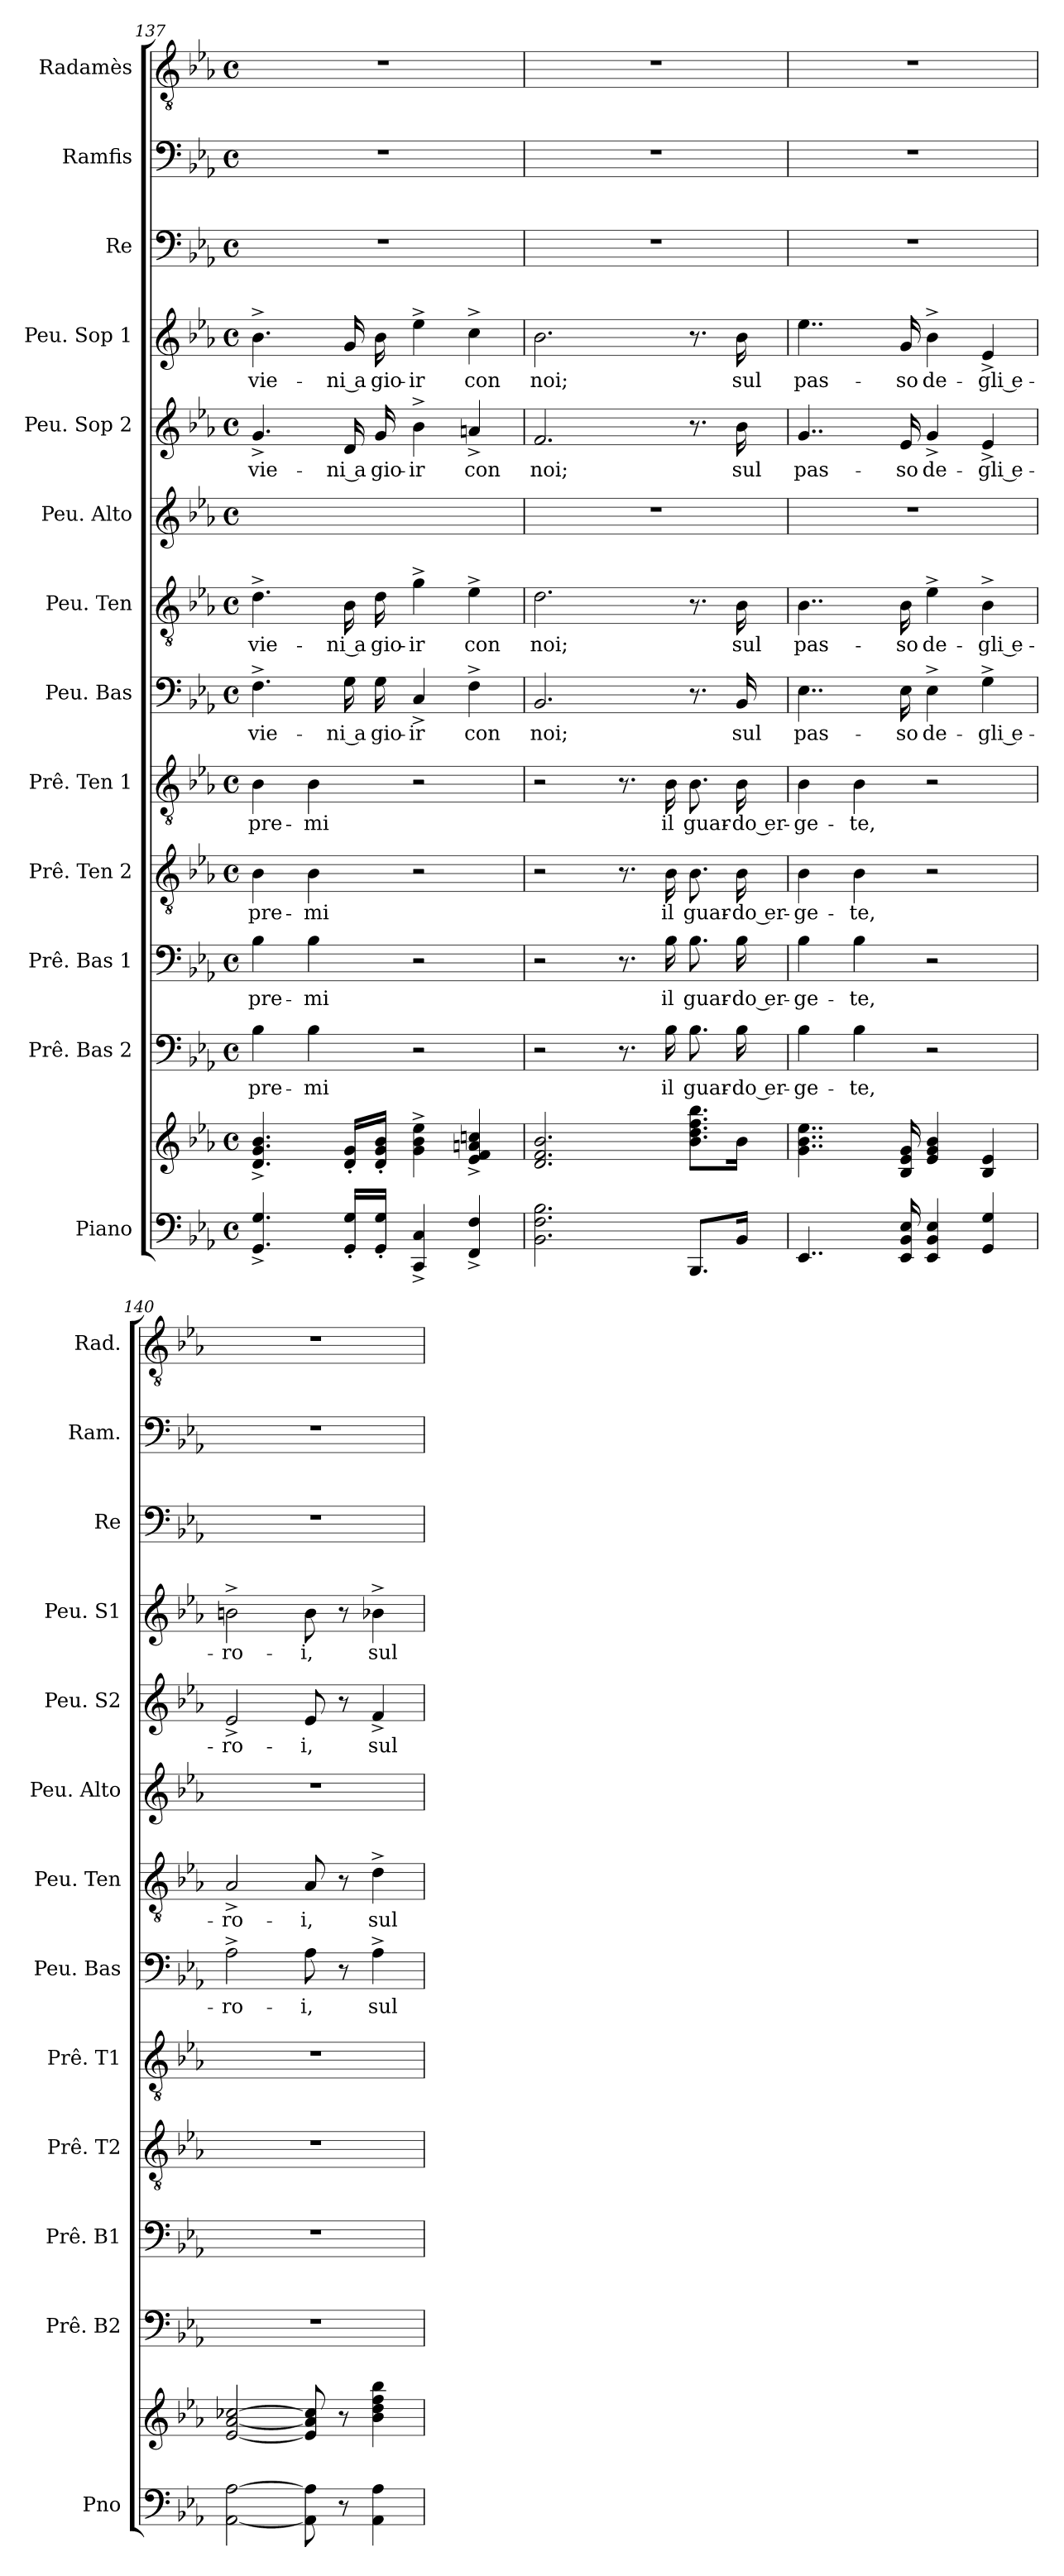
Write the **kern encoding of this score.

**kern	**kern	**kern	**text	**kern	**text	**kern	**text	**kern	**text	**kern	**text	**kern	**text	**kern	**kern	**text	**kern	**text	**kern	**kern	**kern
*part13	*part13	*part12	*part12	*part11	*part11	*part10	*part10	*part9	*part9	*part8	*part8	*part7	*part7	*part6	*part5	*part5	*part4	*part4	*part3	*part2	*part1
*staff14	*staff13	*staff12	*staff12	*staff11	*staff11	*staff10	*staff10	*staff9	*staff9	*staff8	*staff8	*staff7	*staff7	*staff6	*staff5	*staff5	*staff4	*staff4	*staff3	*staff2	*staff1
*I"Piano	*	*I"Prê. Bas 2	*	*I"Prê. Bas 1	*	*I"Prê. Ten 2	*	*I"Prê. Ten 1	*	*I"Peu. Bas	*	*I"Peu. Ten	*	*I"Peu. Alto	*I"Peu. Sop 2	*	*I"Peu. Sop 1	*	*I"Re	*I"Ramfis	*I"Radamès
*I'Pno	*	*I'Prê. B2	*	*I'Prê. B1	*	*I'Prê. T2	*	*I'Prê. T1	*	*I'Peu. Bas	*	*I'Peu. Ten	*	*I'Peu. Alto	*I'Peu. S2	*	*I'Peu. S1	*	*I'Re	*I'Ram.	*I'Rad.
*clefF4	*clefG2	*clefF4	*	*clefF4	*	*clefGv2	*	*clefGv2	*	*clefF4	*	*clefGv2	*	*clefG2	*clefG2	*	*clefG2	*	*clefF4	*clefF4	*clefGv2
*k[b-e-a-]	*k[b-e-a-]	*k[b-e-a-]	*	*k[b-e-a-]	*	*k[b-e-a-]	*	*k[b-e-a-]	*	*k[b-e-a-]	*	*k[b-e-a-]	*	*k[b-e-a-]	*k[b-e-a-]	*	*k[b-e-a-]	*	*k[b-e-a-]	*k[b-e-a-]	*k[b-e-a-]
*M4/4	*M4/4	*M4/4	*	*M4/4	*	*M4/4	*	*M4/4	*	*M4/4	*	*M4/4	*	*M4/4	*M4/4	*	*M4/4	*	*M4/4	*M4/4	*M4/4
*met(c)	*met(c)	*met(c)	*	*met(c)	*	*met(c)	*	*met(c)	*	*met(c)	*	*met(c)	*	*met(c)	*met(c)	*	*met(c)	*	*met(c)	*met(c)	*met(c)
=137	=137	=137	=137	=137	=137	=137	=137	=137	=137	=137	=137	=137	=137	=137	=137	=137	=137	=137	=137	=137	=137
!	!	!	!LO:LY:b:color=#0055FF	!	!LO:LY:b:color=#0055FF	!	!LO:LY:b:color=#0055FF	!	!LO:LY:b:color=#0055FF	!	!LO:LY:b:color=#AA0000	!	!LO:LY:b:color=#0055FF	!	!	!LO:LY:b:color=#0055FF	!	!LO:LY:b:color=#0055FF	!	!	!
4.GG/^ 4.G/^	4.d/^ 4.g/^ 4.b-/^	4B-\	-pre-	4B-\	-pre-	4B-\	-pre-	4B-\	-pre-	4.F^\	vie-	4.d^\	vie-	1ryy	4.g^/	vie-	4.b-^\	vie-	1r	1r	1r
!	!	!	!LO:LY:b:color=#0055FF	!	!LO:LY:b:color=#0055FF	!	!LO:LY:b:color=#0055FF	!	!LO:LY:b:color=#0055FF	!	!	!	!	!	!	!	!	!	!	!	!
.	.	4B-\	-mi	4B-\	-mi	4B-\	-mi	4B-\	-mi	.	.	.	.	.	.	.	.	.	.	.	.
!	!	!	!	!	!	!	!	!	!	!	!LO:LY:b:color=#AA0000	!	!LO:LY:b:color=#0055FF	!	!	!LO:LY:b:color=#0055FF	!	!LO:LY:b:color=#0055FF	!	!	!
16GG/' 16G/'LL	16d/' 16g/'LL	.	.	.	.	.	.	.	.	16G\	ni a	16B-\	ni a	.	16d/	ni a	16g/	ni a	.	.	.
!	!	!	!	!	!	!	!	!	!	!	!LO:LY:b:color=#AA0000	!	!LO:LY:b:color=#0055FF	!	!	!LO:LY:b:color=#0055FF	!	!LO:LY:b:color=#0055FF	!	!	!
16GG/' 16G/'JJ	16d/' 16g/' 16b-/'JJ	.	.	.	.	.	.	.	.	16G\	gio-	16d\	gio-	.	16g/	gio-	16b-\	gio-	.	.	.
!	!	!	!	!	!	!	!	!	!	!	!LO:LY:b:color=#AA0000	!	!LO:LY:b:color=#0055FF	!	!	!LO:LY:b:color=#0055FF	!	!LO:LY:b:color=#0055FF	!	!	!
4CC/^ 4C/^	4g\^ 4b-\^ 4ee-\^	2r	.	2r	.	2r	.	2r	.	4C^/	-ir	4g^\	-ir	.	4b-^\	-ir	4ee-^\	-ir	.	.	.
!	!	!	!	!	!	!	!	!	!	!	!LO:LY:b:color=#AA0000	!	!LO:LY:b:color=#0055FF	!	!	!LO:LY:b:color=#0055FF	!	!LO:LY:b:color=#0055FF	!	!	!
4FF/^ 4F/^	4e-/^ 4f/^ 4an/^ 4ccn/^	.	.	.	.	.	.	.	.	4F^\	con	4e-^\	con	.	4an^/	con	4cc^\	con	.	.	.
!!LO:PB:g=z
=138	=138	=138	=138	=138	=138	=138	=138	=138	=138	=138	=138	=138	=138	=138	=138	=138	=138	=138	=138	=138	=138
!	!	!	!	!	!	!	!	!	!	!	!LO:LY:b:color=#AA0000	!	!LO:LY:b:color=#0055FF	!	!	!LO:LY:b:color=#0055FF	!	!LO:LY:b:color=#0055FF	!	!	!
2.BB-\ 2.F\ 2.B-\	2.d/ 2.f/ 2.b-/	2r	.	2r	.	2r	.	2r	.	2.BB-/	noi;	2.d\	noi;	1r	2.f/	noi;	2.b-\	noi;	1r	1r	1r
.	.	8.r	.	8.r	.	8.r	.	8.r	.	.	.	.	.	.	.	.	.	.	.	.	.
!	!	!	!LO:LY:b:color=#0055FF	!	!LO:LY:b:color=#0055FF	!	!LO:LY:b:color=#0055FF	!	!LO:LY:b:color=#0055FF	!	!	!	!	!	!	!	!	!	!	!	!
.	.	16B-\	il	16B-\	il	16B-\	il	16B-\	il	.	.	.	.	.	.	.	.	.	.	.	.
!	!	!	!LO:LY:b:color=#0055FF	!	!LO:LY:b:color=#0055FF	!	!LO:LY:b:color=#0055FF	!	!LO:LY:b:color=#0055FF	!	!	!	!	!	!	!	!	!	!	!	!
8.BBB-/L	8.b-\ 8.dd\ 8.ff\ 8.bb-\L	8.B-\	guar-	8.B-\	guar-	8.B-\	guar-	8.B-\	guar-	8.r	.	8.r	.	.	8.r	.	8.r	.	.	.	.
!	!	!	!LO:LY:b:color=#0055FF	!	!LO:LY:b:color=#0055FF	!	!LO:LY:b:color=#0055FF	!	!LO:LY:b:color=#0055FF	!	!LO:LY:b:color=#AA0000	!	!LO:LY:b:color=#0055FF	!	!	!LO:LY:b:color=#0055FF	!	!LO:LY:b:color=#0055FF	!	!	!
16BB-/Jk	16b-\Jk	16B-\	do er-	16B-\	do er-	16B-\	do er-	16B-\	do er-	16BB-/	sul	16B-\	sul	.	16b-\	sul	16b-\	sul	.	.	.
=139	=139	=139	=139	=139	=139	=139	=139	=139	=139	=139	=139	=139	=139	=139	=139	=139	=139	=139	=139	=139	=139
!	!	!	!LO:LY:b:color=#0055FF	!	!LO:LY:b:color=#0055FF	!	!LO:LY:b:color=#0055FF	!	!LO:LY:b:color=#0055FF	!	!LO:LY:b:color=#AA0000	!	!LO:LY:b:color=#0055FF	!	!	!LO:LY:b:color=#0055FF	!	!LO:LY:b:color=#0055FF	!	!	!
4..EE-/	4..g\ 4..b-\ 4..ee-\	4B-\	-ge-	4B-\	-ge-	4B-\	-ge-	4B-\	-ge-	4..E-\	pas-	4..B-\	pas-	1r	4..g/	pas-	4..ee-\	pas-	1r	1r	1r
!	!	!	!LO:LY:b:color=#0055FF	!	!LO:LY:b:color=#0055FF	!	!LO:LY:b:color=#0055FF	!	!LO:LY:b:color=#0055FF	!	!	!	!	!	!	!	!	!	!	!	!
.	.	4B-\	-te,	4B-\	-te,	4B-\	-te,	4B-\	-te,	.	.	.	.	.	.	.	.	.	.	.	.
!	!	!	!	!	!	!	!	!	!	!	!LO:LY:b:color=#AA0000	!	!LO:LY:b:color=#0055FF	!	!	!LO:LY:b:color=#0055FF	!	!LO:LY:b:color=#0055FF	!	!	!
16EE-/ 16BB-/ 16E-/	16B-/ 16e-/ 16g/	.	.	.	.	.	.	.	.	16E-\	-so	16B-\	-so	.	16e-/	-so	16g/	-so	.	.	.
!	!	!	!	!	!	!	!	!	!	!	!LO:LY:b:color=#AA0000	!	!LO:LY:b:color=#0055FF	!	!	!LO:LY:b:color=#0055FF	!	!LO:LY:b:color=#0055FF	!	!	!
4EE-/ 4BB-/ 4E-/	4e-/ 4g/ 4b-/	2r	.	2r	.	2r	.	2r	.	4E-^\	de-	4e-^\	de-	.	4g^/	de-	4b-^\	de-	.	.	.
!	!	!	!	!	!	!	!	!	!	!	!LO:LY:b:color=#AA0000	!	!LO:LY:b:color=#0055FF	!	!	!LO:LY:b:color=#0055FF	!	!LO:LY:b:color=#0055FF	!	!	!
4GG/ 4G/	4B-/ 4e-/	.	.	.	.	.	.	.	.	4G^\	gli e-	4B-^\	gli e-	.	4e-^/	gli e-	4e-^/	gli e-	.	.	.
=140	=140	=140	=140	=140	=140	=140	=140	=140	=140	=140	=140	=140	=140	=140	=140	=140	=140	=140	=140	=140	=140
!	!	!	!	!	!	!	!	!	!	!	!LO:LY:b:color=#AA0000	!	!LO:LY:b:color=#0055FF	!	!	!LO:LY:b:color=#0055FF	!	!LO:LY:b:color=#0055FF	!	!	!
[2AA-\ [2A-\	[2e-/ [2a-/ [2cc-X/	1r	.	1r	.	1r	.	1r	.	2A-^\	-ro-	2A-^/	-ro-	1r	2e-^/	-ro-	2bn^\	-ro-	1r	1r	1r
!	!	!	!	!	!	!	!	!	!	!	!LO:LY:b:color=#AA0000	!	!LO:LY:b:color=#0055FF	!	!	!LO:LY:b:color=#0055FF	!	!LO:LY:b:color=#0055FF	!	!	!
8AA-\] 8A-\]	8e-/] 8a-/] 8cc-/]	.	.	.	.	.	.	.	.	8A-\	-i,	8A-/	-i,	.	8e-/	-i,	8b\	-i,	.	.	.
8r	8r	.	.	.	.	.	.	.	.	8r	.	8r	.	.	8r	.	8r	.	.	.	.
!	!	!	!	!	!	!	!	!	!	!	!LO:LY:b:color=#AA0000	!	!LO:LY:b:color=#0055FF	!	!	!LO:LY:b:color=#0055FF	!	!LO:LY:b:color=#0055FF	!	!	!
4AA-\ 4A-\	4b-\ 4dd\ 4ff\ 4bb-\	.	.	.	.	.	.	.	.	4A-^\	sul	4d^\	sul	.	4f^/	sul	4b-X^\	sul	.	.	.
=	=	=	=	=	=	=	=	=	=	=	=	=	=	=	=	=	=	=	=	=	=
*-	*-	*-	*-	*-	*-	*-	*-	*-	*-	*-	*-	*-	*-	*-	*-	*-	*-	*-	*-	*-	*-
